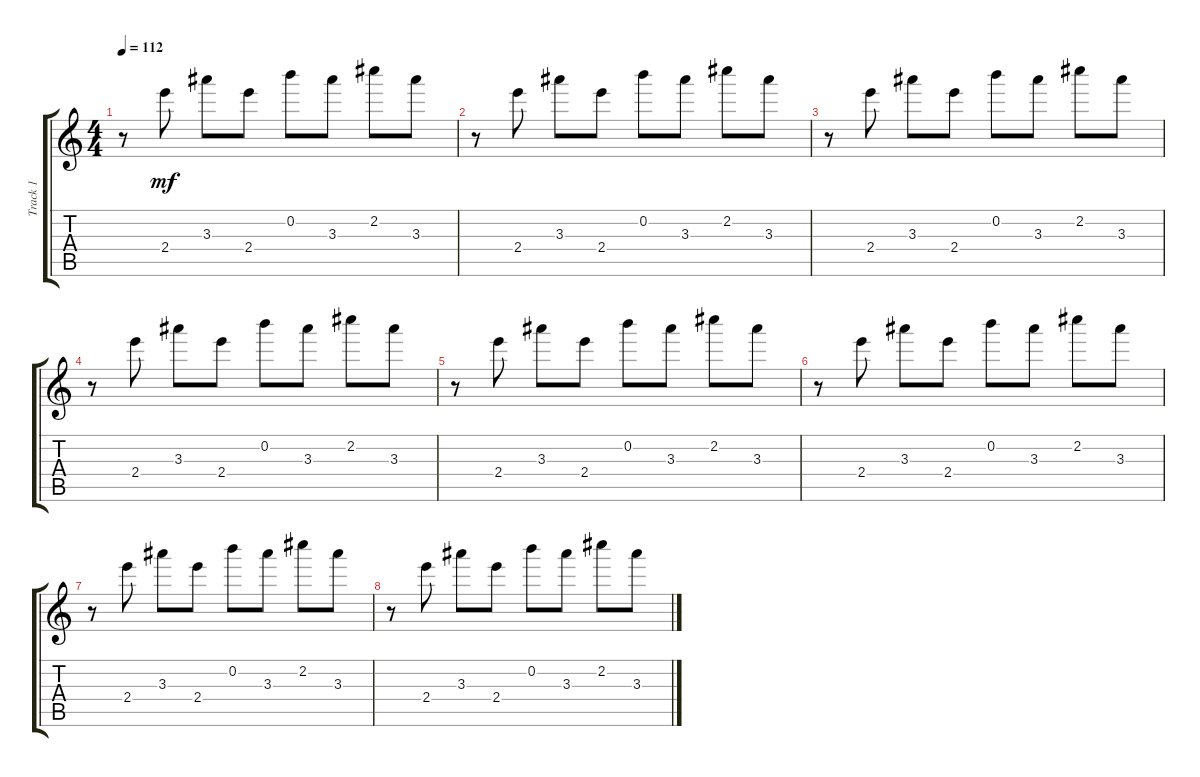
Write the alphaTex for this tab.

\track ("Track 1" "Track 1") {instrument electricguitarjazz}
\staff {score tabs}
\tuning (E4 B3 G3 D3 A2 E2) {hide}
\ts (4 4)
\tempo 112
\clef g2
\ks c
r.8{ot 15mb dy mf} 2.4.8{ot 15mb} 3.3.8{ot 15mb} 2.4.8{ot 15mb} 0.2.8{ot 15mb} 3.3.8{ot 15mb} 2.2.8{ot 15mb} 3.3.8{ot 15mb} |
r.8{ot 15mb} 2.4.8{ot 15mb} 3.3.8{ot 15mb} 2.4.8{ot 15mb} 0.2.8{ot 15mb} 3.3.8{ot 15mb} 2.2.8{ot 15mb} 3.3.8{ot 15mb} |
r.8{ot 15mb} 2.4.8{ot 15mb} 3.3.8{ot 15mb} 2.4.8{ot 15mb} 0.2.8{ot 15mb} 3.3.8{ot 15mb} 2.2.8{ot 15mb} 3.3.8{ot 15mb} |
r.8{ot 15mb} 2.4.8{ot 15mb} 3.3.8{ot 15mb} 2.4.8{ot 15mb} 0.2.8{ot 15mb} 3.3.8{ot 15mb} 2.2.8{ot 15mb} 3.3.8{ot 15mb} |
r.8{ot 15mb} 2.4.8{ot 15mb} 3.3.8{ot 15mb} 2.4.8{ot 15mb} 0.2.8{ot 15mb} 3.3.8{ot 15mb} 2.2.8{ot 15mb} 3.3.8{ot 15mb} |
r.8{ot 15mb} 2.4.8{ot 15mb} 3.3.8{ot 15mb} 2.4.8{ot 15mb} 0.2.8{ot 15mb} 3.3.8{ot 15mb} 2.2.8{ot 15mb} 3.3.8{ot 15mb} |
r.8{ot 15mb} 2.4.8{ot 15mb} 3.3.8{ot 15mb} 2.4.8{ot 15mb} 0.2.8{ot 15mb} 3.3.8{ot 15mb} 2.2.8{ot 15mb} 3.3.8{ot 15mb} |
r.8{ot 15mb} 2.4.8{ot 15mb} 3.3.8{ot 15mb} 2.4.8{ot 15mb} 0.2.8{ot 15mb} 3.3.8{ot 15mb} 2.2.8{ot 15mb} 3.3.8{ot 15mb}
